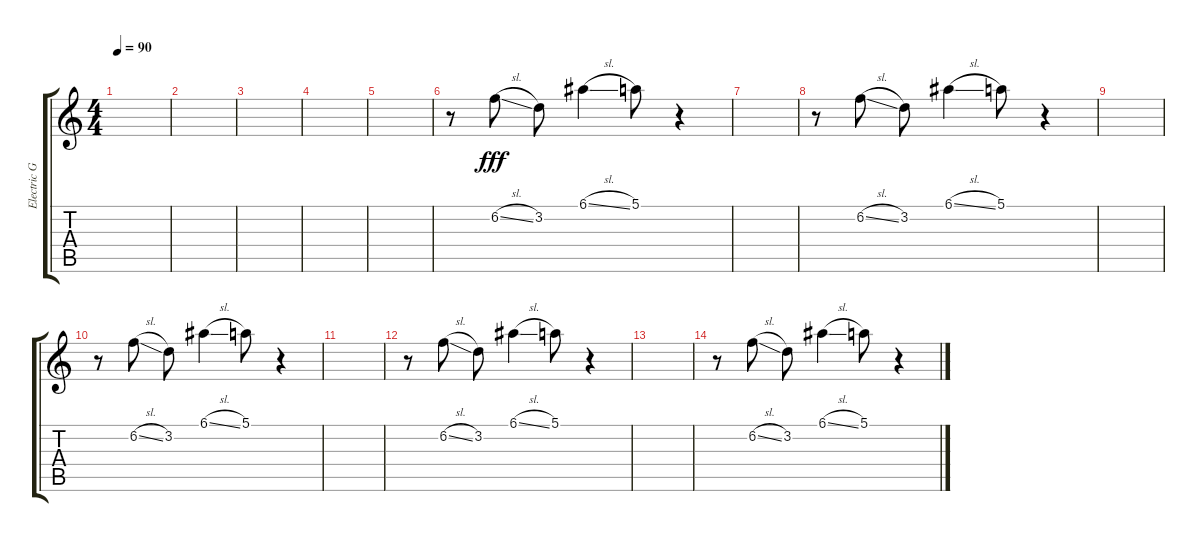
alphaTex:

\track ("Electric Guitar Standard Tuning" "Electric G") {instrument distortionguitar}
\staff {score tabs}
\tuning (E4 B3 G3 D3 A2 E2) {hide}
\ts (4 4)
\tempo 90
\clef g2
\ks c
|
|
|
|
|
r.8 6.2{sl}.8{dy fff} 3.2.8 6.1{sl}.4 5.1.8 r.4 |
|
r.8 6.2{sl}.8 3.2.8 6.1{sl}.4 5.1.8 r.4 |
|
r.8 6.2{sl}.8 3.2.8 6.1{sl}.4 5.1.8 r.4 |
|
r.8 6.2{sl}.8 3.2.8 6.1{sl}.4 5.1.8 r.4 |
|
r.8 6.2{sl}.8 3.2.8 6.1{sl}.4 5.1.8 r.4
